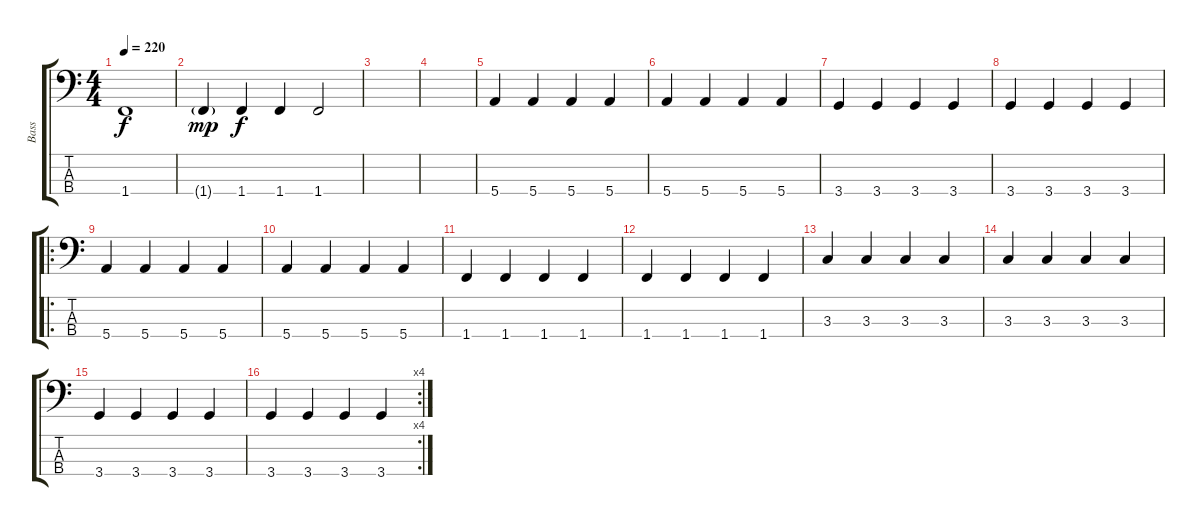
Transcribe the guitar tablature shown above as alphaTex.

\track ("Bass" "Bass") {instrument electricbassfinger}
\staff {score tabs}
\tuning (G2 D2 A1 E1) {hide}
\ts (4 4)
\tempo 220
\clef f4
\ks c
1.4.1{dy f} |
1.4{g}.4{dy mp} 1.4.4{dy f} 1.4.4 1.4.2 |
|
|
5.4.4 5.4.4 5.4.4 5.4.4 |
5.4.4 5.4.4 5.4.4 5.4.4 |
3.4.4 3.4.4 3.4.4 3.4.4 |
3.4.4 3.4.4 3.4.4 3.4.4 |
\ro
5.4.4 5.4.4 5.4.4 5.4.4 |
5.4.4 5.4.4 5.4.4 5.4.4 |
1.4.4 1.4.4 1.4.4 1.4.4 |
1.4.4 1.4.4 1.4.4 1.4.4 |
3.3.4 3.3.4 3.3.4 3.3.4 |
3.3.4 3.3.4 3.3.4 3.3.4 |
3.4.4 3.4.4 3.4.4 3.4.4 |
\rc 4
3.4.4 3.4.4 3.4.4 3.4.4
